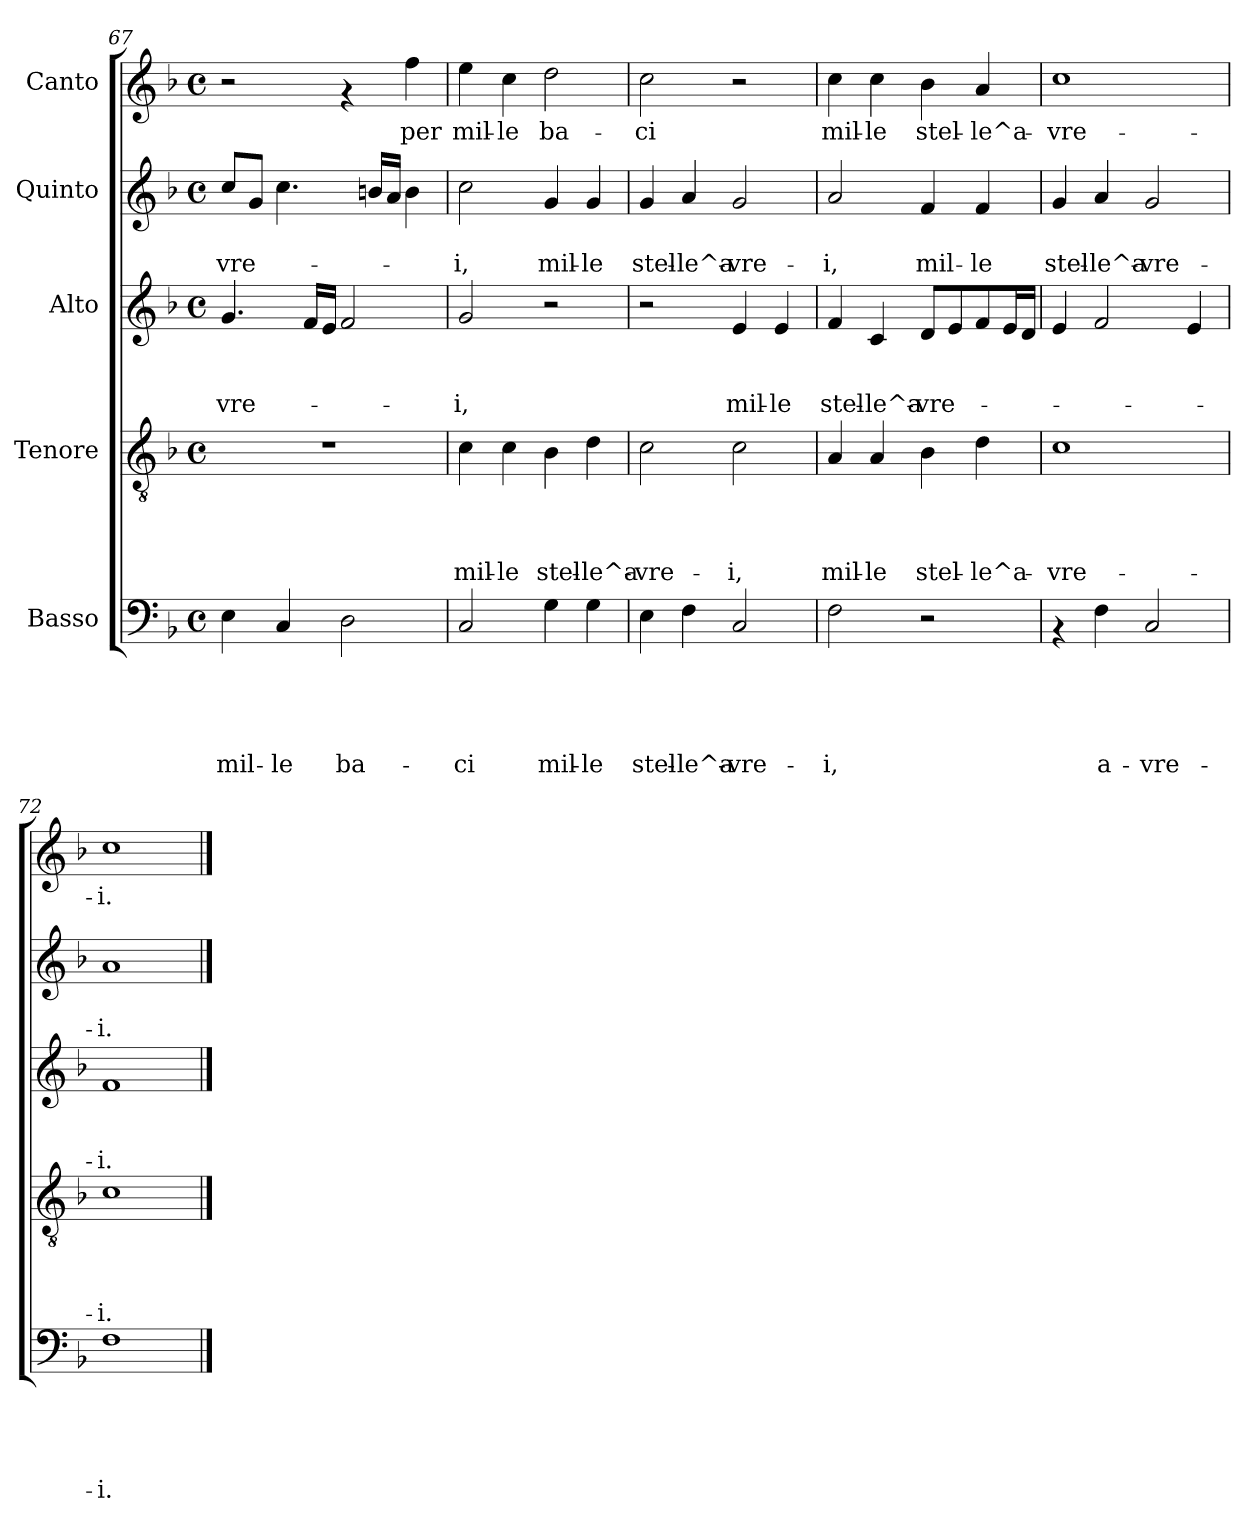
**kern	**text	**text	**text	**text	**text	**kern	**text	**text	**text	**text	**kern	**text	**text	**text	**kern	**text	**text	**kern	**text
*part5	*part5	*part5	*part5	*part5	*part5	*part4	*part4	*part4	*part4	*part4	*part3	*part3	*part3	*part3	*part2	*part2	*part2	*part1	*part1
*staff5	*staff5	*staff5	*staff5	*staff5	*staff5	*staff4	*staff4	*staff4	*staff4	*staff4	*staff3	*staff3	*staff3	*staff3	*staff2	*staff2	*staff2	*staff1	*staff1
*I"Basso	*	*	*	*	*	*I"Tenore	*	*	*	*	*I"Alto	*	*	*	*I"Quinto	*	*	*I"Canto	*
*clefF4	*	*	*	*	*	*clefGv2	*	*	*	*	*clefG2	*	*	*	*clefG2	*	*	*clefG2	*
*k[b-]	*	*	*	*	*	*k[b-]	*	*	*	*	*k[b-]	*	*	*	*k[b-]	*	*	*k[b-]	*
*F:	*	*	*	*	*	*F:	*	*	*	*	*F:	*	*	*	*F:	*	*	*F:	*
*M4/4	*	*	*	*	*	*M4/4	*	*	*	*	*M4/4	*	*	*	*M4/4	*	*	*M4/4	*
*met(c)	*	*	*	*	*	*met(c)	*	*	*	*	*met(c)	*	*	*	*met(c)	*	*	*met(c)	*
=67	=67	=67	=67	=67	=67	=67	=67	=67	=67	=67	=67	=67	=67	=67	=67	=67	=67	=67	=67
!	!	!	!	!	!LO:LY:b	!	!	!	!	!	!	!	!	!LO:LY:b	!	!	!LO:LY:b	!	!
4E\	.	.	.	.	mil-	1r	.	.	.	.	4.g/	.	.	-vre-	8cc/L	.	-vre-	2r	.
.	.	.	.	.	.	.	.	.	.	.	.	.	.	.	8g/J	.	.	.	.
!	!	!	!	!	!LO:LY:b	!	!	!	!	!	!	!	!	!	!	!	!	!	!
4C/	.	.	.	.	-le	.	.	.	.	.	.	.	.	.	4.cc\	.	.	.	.
.	.	.	.	.	.	.	.	.	.	.	16f/LL	.	.	.	.	.	.	.	.
.	.	.	.	.	.	.	.	.	.	.	16e/JJ	.	.	.	.	.	.	.	.
!	!	!	!	!	!LO:LY:b	!	!	!	!	!	!	!	!	!	!	!	!	!	!
2D\	.	.	.	.	ba-	.	.	.	.	.	2f/	.	.	.	.	.	.	4rf	.
.	.	.	.	.	.	.	.	.	.	.	.	.	.	.	16bn/LL	.	.	.	.
.	.	.	.	.	.	.	.	.	.	.	.	.	.	.	16a/JJ	.	.	.	.
!	!	!	!	!	!	!	!	!	!	!	!	!	!	!	!	!	!	!	!LO:LY:b
.	.	.	.	.	.	.	.	.	.	.	.	.	.	.	4b\	.	.	4ff\	per
!!LO:PB:g=z
=68	=68	=68	=68	=68	=68	=68	=68	=68	=68	=68	=68	=68	=68	=68	=68	=68	=68	=68	=68
!	!	!	!	!	!LO:LY:b	!	!	!	!	!LO:LY:b	!	!	!	!LO:LY:b	!	!	!LO:LY:b	!	!LO:LY:b
2C/	.	.	.	.	-ci	4c\	.	.	.	mil-	2g/	.	.	-i,	2cc\	.	-i,	4ee\	mil-
!	!	!	!	!	!	!	!	!	!	!LO:LY:b	!	!	!	!	!	!	!	!	!LO:LY:b
.	.	.	.	.	.	4c\	.	.	.	-le	.	.	.	.	.	.	.	4cc\	-le
!	!	!	!	!	!LO:LY:b	!	!	!	!	!LO:LY:b	!	!	!	!	!	!	!LO:LY:b	!	!LO:LY:b
4G\	.	.	.	.	mil-	4B-\	.	.	.	stel-	2r	.	.	.	4g/	.	mil-	2dd\	ba-
!	!	!	!	!	!LO:LY:b	!	!	!	!	!LO:LY:b	!	!	!	!	!	!	!LO:LY:b	!	!
4G\	.	.	.	.	-le	4d\	.	.	.	-le^a-	.	.	.	.	4g/	.	-le	.	.
=69	=69	=69	=69	=69	=69	=69	=69	=69	=69	=69	=69	=69	=69	=69	=69	=69	=69	=69	=69
!	!	!	!	!	!LO:LY:b	!	!	!	!	!LO:LY:b	!	!	!	!	!	!	!LO:LY:b	!	!LO:LY:b
4E\	.	.	.	.	stel-	2c\	.	.	.	-vre-	2r	.	.	.	4g/	.	stel-	2cc\	-ci
!	!	!	!	!	!LO:LY:b	!	!	!	!	!	!	!	!	!	!	!	!LO:LY:b	!	!
4F\	.	.	.	.	-le^a-	.	.	.	.	.	.	.	.	.	4a/	.	-le^a-	.	.
!	!	!	!	!	!LO:LY:b	!	!	!	!	!LO:LY:b	!	!	!	!LO:LY:b	!	!	!LO:LY:b	!	!
2C/	.	.	.	.	-vre-	2c\	.	.	.	-i,	4e/	.	.	mil-	2g/	.	-vre-	2r	.
!	!	!	!	!	!	!	!	!	!	!	!	!	!	!LO:LY:b	!	!	!	!	!
.	.	.	.	.	.	.	.	.	.	.	4e/	.	.	-le	.	.	.	.	.
=70	=70	=70	=70	=70	=70	=70	=70	=70	=70	=70	=70	=70	=70	=70	=70	=70	=70	=70	=70
!	!	!	!	!	!LO:LY:b	!	!	!	!	!LO:LY:b	!	!	!	!LO:LY:b	!	!	!LO:LY:b	!	!LO:LY:b
2F\	.	.	.	.	-i,	4A/	.	.	.	mil-	4f/	.	.	stel-	2a/	.	-i,	4cc\	mil-
!	!	!	!	!	!	!	!	!	!	!LO:LY:b	!	!	!	!LO:LY:b	!	!	!	!	!LO:LY:b
.	.	.	.	.	.	4A/	.	.	.	-le	4c/	.	.	-le^a-	.	.	.	4cc\	-le
!	!	!	!	!	!	!	!	!	!	!LO:LY:b	!	!	!	!LO:LY:b	!	!	!LO:LY:b	!	!LO:LY:b
2r	.	.	.	.	.	4B-\	.	.	.	stel-	8d/L	.	.	-vre-	4f/	.	mil-	4b-\	stel-
.	.	.	.	.	.	.	.	.	.	.	8e/	.	.	.	.	.	.	.	.
!	!	!	!	!	!	!	!	!	!	!LO:LY:b	!	!	!	!	!	!	!LO:LY:b	!	!LO:LY:b
.	.	.	.	.	.	4d\	.	.	.	-le^a-	8f/	.	.	.	4f/	.	-le	4a/	-le^a-
.	.	.	.	.	.	.	.	.	.	.	16e/L	.	.	.	.	.	.	.	.
.	.	.	.	.	.	.	.	.	.	.	16d/JJ	.	.	.	.	.	.	.	.
=71	=71	=71	=71	=71	=71	=71	=71	=71	=71	=71	=71	=71	=71	=71	=71	=71	=71	=71	=71
!	!	!	!	!	!	!	!	!	!	!LO:LY:b	!	!	!	!	!	!	!LO:LY:b	!	!LO:LY:b
4rAA	.	.	.	.	.	1c	.	.	.	-vre-	4e/	.	.	.	4g/	.	stel-	1cc	-vre-
!	!	!	!	!	!LO:LY:b	!	!	!	!	!	!	!	!	!	!	!	!LO:LY:b	!	!
4F\	.	.	.	.	a-	.	.	.	.	.	2f/	.	.	.	4a/	.	-le^a-	.	.
!	!	!	!	!	!LO:LY:b	!	!	!	!	!	!	!	!	!	!	!	!LO:LY:b	!	!
2C/	.	.	.	.	-vre-	.	.	.	.	.	.	.	.	.	2g/	.	-vre-	.	.
.	.	.	.	.	.	.	.	.	.	.	4e/	.	.	.	.	.	.	.	.
=72	=72	=72	=72	=72	=72	=72	=72	=72	=72	=72	=72	=72	=72	=72	=72	=72	=72	=72	=72
!	!	!	!	!	!LO:LY:b	!	!	!	!	!LO:LY:b	!	!	!	!LO:LY:b	!	!	!LO:LY:b	!	!LO:LY:b
1F	.	.	.	.	-i.	1c	.	.	.	-i.	1f	.	.	-i.	1a	.	-i.	1cc	-i.
==	==	==	==	==	==	==	==	==	==	==	==	==	==	==	==	==	==	==	==
*-	*-	*-	*-	*-	*-	*-	*-	*-	*-	*-	*-	*-	*-	*-	*-	*-	*-	*-	*-
